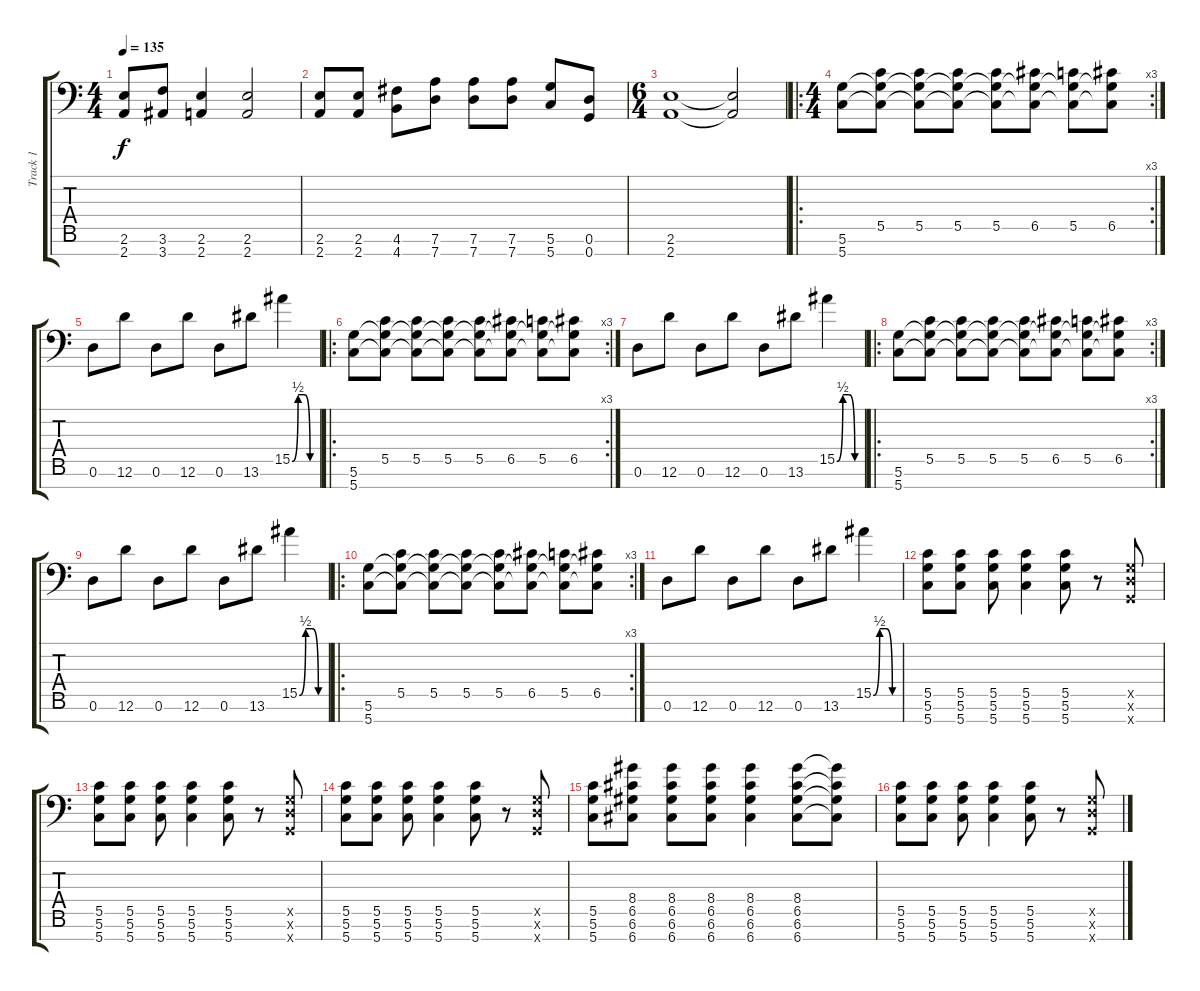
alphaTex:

\track ("Track 1" "Track 1") {instrument distortionguitar}
\staff {score tabs}
\tuning (D4 A3 F3 C3 G2 D2 G1) {hide}
\ts (4 4)
\tempo 135
\clef f4
\ks c
(2.6 2.7).8{dy f} (3.6 3.7).8 (2.6 2.7).4 (2.6 2.7).2 |
(2.6 2.7).8 (2.6 2.7).8 (4.6 4.7).8 (7.6 7.7).8 (7.6 7.7).8 (7.6 7.7).8 (5.6 5.7).8 (0.6 0.7).8 |
\ts (6 4)
(2.6 2.7).1 (2.6{t} 2.7{t}).2 |
\ro
\rc 3
\ts (4 4)
(5.6 5.7).8{instrument distortionguitar} (5.5 5.6{t} 5.7{t}).8 (5.5 5.6{t} 5.7{t}).8 (5.5 5.6{t} 5.7{t}).8 (5.5 5.6{t} 5.7{t}).8 (6.5 5.6{t} 5.7{t}).8 (5.5 5.6{t} 5.7{t}).8 (6.5 5.6{t} 5.7{t}).8 |
0.6.8 12.6.8 0.6.8 12.6.8 0.6.8 13.6.8 15.5{be (custom 0 0 15 2 30 2 45 0 60 0)}.4 |
\ro
\rc 3
(5.6 5.7).8{instrument distortionguitar} (5.5 5.6{t} 5.7{t}).8 (5.5 5.6{t} 5.7{t}).8 (5.5 5.6{t} 5.7{t}).8 (5.5 5.6{t} 5.7{t}).8 (6.5 5.6{t} 5.7{t}).8 (5.5 5.6{t} 5.7{t}).8 (6.5 5.6{t} 5.7{t}).8 |
0.6.8 12.6.8 0.6.8 12.6.8 0.6.8 13.6.8 15.5{be (custom 0 0 15 2 30 2 45 0 60 0)}.4 |
\ro
\rc 3
(5.6 5.7).8{instrument distortionguitar} (5.5 5.6{t} 5.7{t}).8 (5.5 5.6{t} 5.7{t}).8 (5.5 5.6{t} 5.7{t}).8 (5.5 5.6{t} 5.7{t}).8 (6.5 5.6{t} 5.7{t}).8 (5.5 5.6{t} 5.7{t}).8 (6.5 5.6{t} 5.7{t}).8 |
0.6.8 12.6.8 0.6.8 12.6.8 0.6.8 13.6.8 15.5{be (custom 0 0 15 2 30 2 45 0 60 0)}.4 |
\ro
\rc 3
(5.6 5.7).8{instrument distortionguitar} (5.5 5.6{t} 5.7{t}).8 (5.5 5.6{t} 5.7{t}).8 (5.5 5.6{t} 5.7{t}).8 (5.5 5.6{t} 5.7{t}).8 (6.5 5.6{t} 5.7{t}).8 (5.5 5.6{t} 5.7{t}).8 (6.5 5.6{t} 5.7{t}).8 |
0.6.8 12.6.8 0.6.8 12.6.8 0.6.8 13.6.8 15.5{be (custom 0 0 15 2 30 2 45 0 60 0)}.4 |
(5.5 5.6 5.7).8 (5.5 5.6 5.7).8 (5.5 5.6 5.7).8 (5.5 5.6 5.7).4 (5.5 5.6 5.7).8 r.8 (0.5{x} 0.6{x} 0.7{x}).8 |
(5.5 5.6 5.7).8 (5.5 5.6 5.7).8 (5.5 5.6 5.7).8 (5.5 5.6 5.7).4 (5.5 5.6 5.7).8 r.8 (0.5{x} 0.6{x} 0.7{x}).8 |
(5.5 5.6 5.7).8 (5.5 5.6 5.7).8 (5.5 5.6 5.7).8 (5.5 5.6 5.7).4 (5.5 5.6 5.7).8 r.8 (0.5{x} 0.6{x} 0.7{x}).8 |
(5.5 5.6 5.7).8 (8.4 6.5 6.6 6.7).8 (8.4 6.5 6.6 6.7).8 (8.4 6.5 6.6 6.7).8 (8.4 6.5 6.6 6.7).4 (8.4 6.5 6.6 6.7).8 (8.4{t} 6.5{t} 6.6{t} 6.7{t}).8 |
(5.5 5.6 5.7).8 (5.5 5.6 5.7).8 (5.5 5.6 5.7).8 (5.5 5.6 5.7).4 (5.5 5.6 5.7).8 r.8 (0.5{x} 0.6{x} 0.7{x}).8
